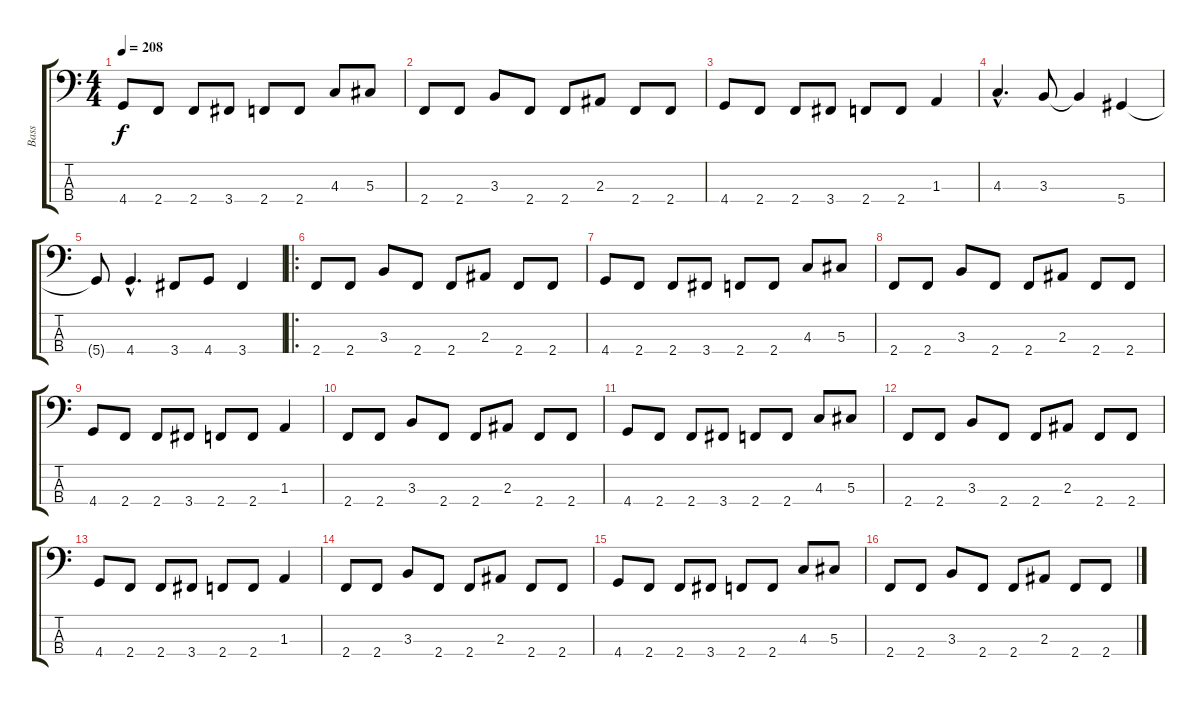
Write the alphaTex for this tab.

\track ("Bass" "Bass") {instrument electricbasspick}
\staff {score tabs}
\tuning (Gb2 Db2 Ab1 Eb1) {hide}
\ts (4 4)
\tempo 208
\clef f4
\ks c
4.4.8{dy f} 2.4.8 2.4.8 3.4.8 2.4.8 2.4.8 4.3.8 5.3.8 |
2.4.8 2.4.8 3.3.8 2.4.8 2.4.8 2.3.8 2.4.8 2.4.8 |
4.4.8 2.4.8 2.4.8 3.4.8 2.4.8 2.4.8 1.3.4 |
4.3{hac}.4{d} 3.3.8 3.3{t}.4 5.4.4 |
5.4{t}.8 4.4{hac}.4{d} 3.4.8 4.4.8 3.4.4 |
\ro
2.4.8 2.4.8 3.3.8 2.4.8 2.4.8 2.3.8 2.4.8 2.4.8 |
4.4.8 2.4.8 2.4.8 3.4.8 2.4.8 2.4.8 4.3.8 5.3.8 |
2.4.8 2.4.8 3.3.8 2.4.8 2.4.8 2.3.8 2.4.8 2.4.8 |
4.4.8 2.4.8 2.4.8 3.4.8 2.4.8 2.4.8 1.3.4 |
2.4.8 2.4.8 3.3.8 2.4.8 2.4.8 2.3.8 2.4.8 2.4.8 |
4.4.8 2.4.8 2.4.8 3.4.8 2.4.8 2.4.8 4.3.8 5.3.8 |
2.4.8 2.4.8 3.3.8 2.4.8 2.4.8 2.3.8 2.4.8 2.4.8 |
4.4.8 2.4.8 2.4.8 3.4.8 2.4.8 2.4.8 1.3.4 |
2.4.8 2.4.8 3.3.8 2.4.8 2.4.8 2.3.8 2.4.8 2.4.8 |
4.4.8 2.4.8 2.4.8 3.4.8 2.4.8 2.4.8 4.3.8 5.3.8 |
2.4.8 2.4.8 3.3.8 2.4.8 2.4.8 2.3.8 2.4.8 2.4.8
